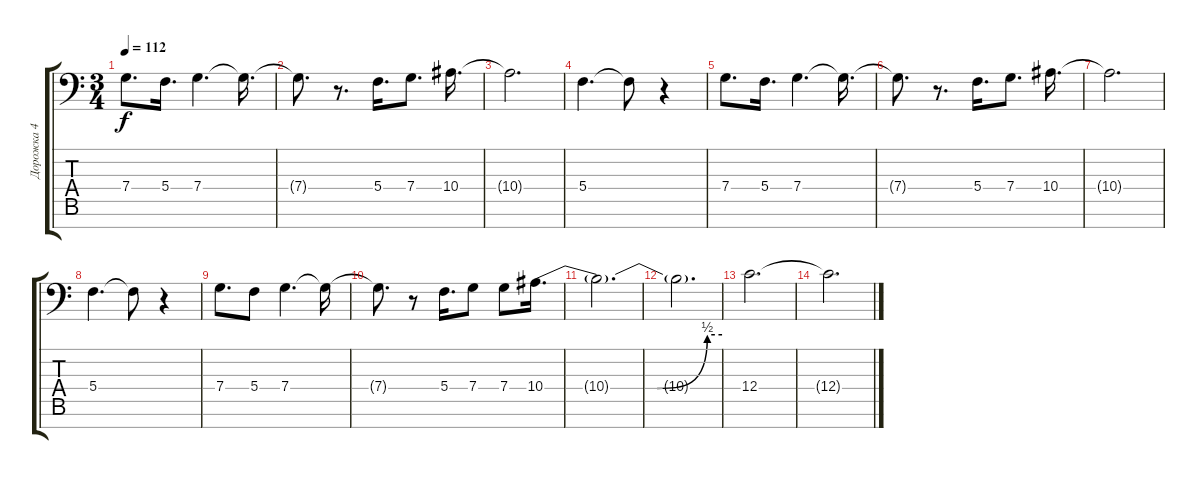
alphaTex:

\track ("Дорожка 4" "Дорожка 4") {instrument clarinet}
\staff {score tabs}
\tuning (D4 A3 F3 C3 G2 D2 A1) {hide}
\ts (3 4)
\tempo 112
\clef f4
\ks c
7.4.8{d dy f} 5.4.16{d} 7.4.4{d} 7.4{t}.16{d} |
7.4{t}.8{d} r.8{d} 5.4.16{d} 7.4.8{d} 10.4.16{d} |
10.4{t}.2{d} |
5.4.4{d} 5.4{t}.8 r.4 |
7.4.8{d} 5.4.16{d} 7.4.4{d} 7.4{t}.16{d} |
7.4{t}.8{d} r.8{d} 5.4.16{d} 7.4.8{d} 10.4.16{d} |
10.4{t}.2{d} |
5.4.4{d} 5.4{t}.8 r.4 |
7.4.8{d} 5.4.8 7.4.4{d} 7.4{t}.16 |
7.4{t}.8{d} r.8 5.4.16{d} 7.4.8 7.4.8 10.4{be (custom 0 0 38 0 55 2 60 2)}.16{d} |
10.4{t}.2{d} |
10.4{t}.2{d} |
12.4.2{d} |
12.4{t}.2{d}
